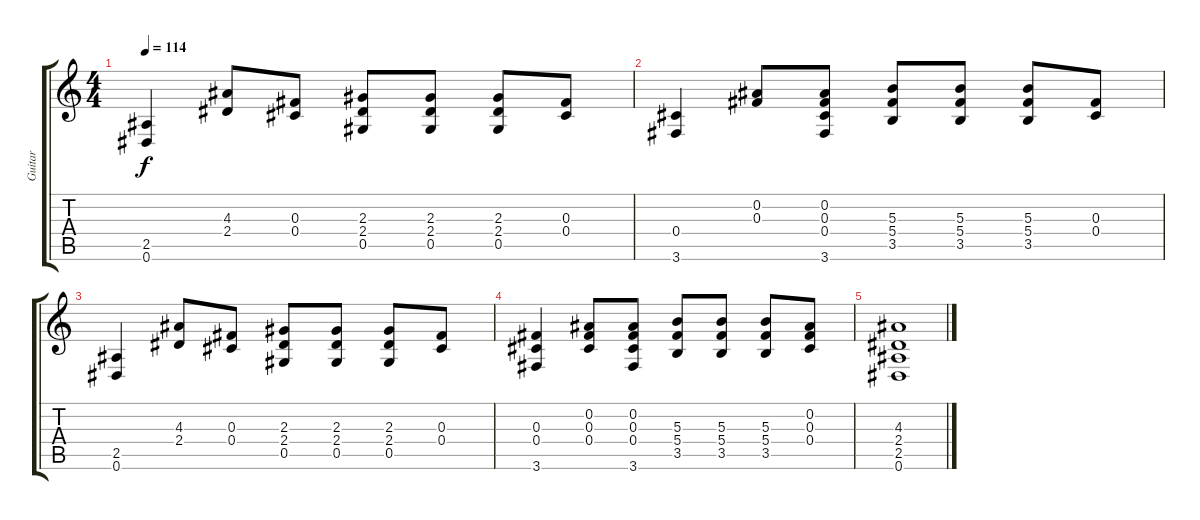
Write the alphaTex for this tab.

\track ("Guitar" "Guitar") {instrument electricguitarclean}
\staff {score tabs}
\tuning (Eb4 Bb3 Gb3 Db3 Ab2 Eb2) {hide}
\ts (4 4)
\tempo 114
\clef g2
\ks c
(2.5 0.6).4{dy f} (4.3 2.4).8 (0.3 0.4).8 (2.3 2.4 0.5).8 (2.3 2.4 0.5).8 (2.3 2.4 0.5).8 (0.3 0.4).8 |
(0.4 3.6).4 (0.2 0.3).8 (0.2 0.3 0.4 3.6).8 (5.3 5.4 3.5).8 (5.3 5.4 3.5).8 (5.3 5.4 3.5).8 (0.3 0.4).8 |
(2.5 0.6).4 (4.3 2.4).8 (0.3 0.4).8 (2.3 2.4 0.5).8 (2.3 2.4 0.5).8 (2.3 2.4 0.5).8 (0.3 0.4).8 |
(0.3 0.4 3.6).4 (0.2 0.3 0.4).8 (0.2 0.3 0.4 3.6).8 (5.3 5.4 3.5).8 (5.3 5.4 3.5).8 (5.3 5.4 3.5).8 (0.2 0.3 0.4).8 |
(4.3 2.4 2.5 0.6).1
